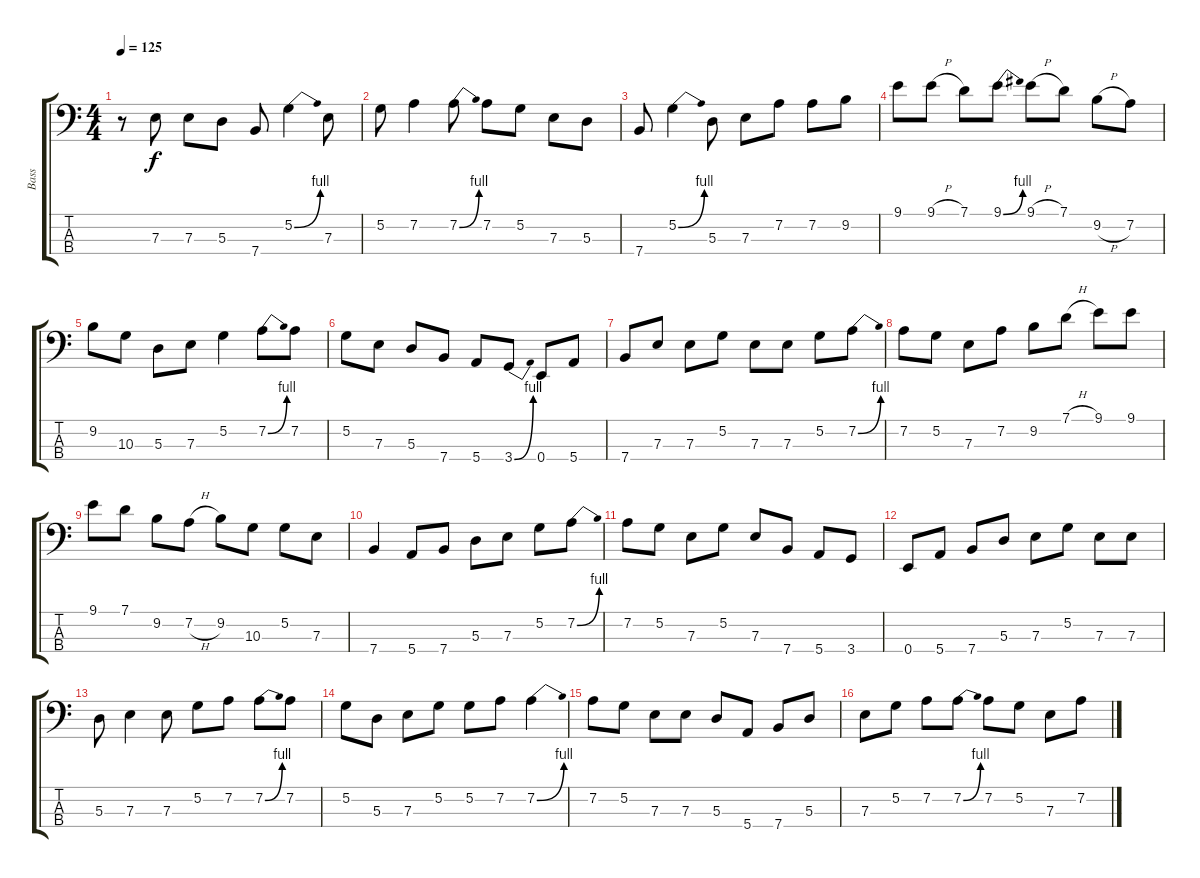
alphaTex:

\track ("Bass" "Bass") {instrument electricbassfinger}
\staff {score tabs}
\tuning (G2 D2 A1 E1) {hide}
\ts (4 4)
\tempo 125
\clef f4
\ks c
r.8{dy f instrument electricbassfinger} 7.3.8 7.3.8 5.3.8 7.4.8 5.2{be (bend 0 0 60 4)}.4 7.3.8 |
5.2.8 7.2.4 7.2{be (bend 0 0 60 4)}.8 7.2.8 5.2.8 7.3.8 5.3.8 |
7.4.8 5.2{be (bend 0 0 60 4)}.4 5.3.8 7.3.8 7.2.8 7.2.8 9.2.8 |
9.1.8 9.1{h}.8 7.1.8 9.1{be (bend 0 0 60 4)}.8 9.1{h}.8 7.1.8 9.2{h}.8 7.2.8 |
9.2.8 10.3.8 5.3.8 7.3.8 5.2.4 7.2{be (bend 0 0 60 4)}.8 7.2.8 |
5.2.8 7.3.8 5.3.8 7.4.8 5.4.8 3.4{be (bend 0 0 60 4)}.8 0.4.8 5.4.8 |
7.4.8 7.3.8 7.3.8 5.2.8 7.3.8 7.3.8 5.2.8 7.2{be (bend 0 0 60 4)}.8 |
7.2.8 5.2.8 7.3.8 7.2.8 9.2.8 7.1{h}.8 9.1.8 9.1.8 |
9.1.8 7.1.8 9.2.8 7.2{h}.8 9.2.8 10.3.8 5.2.8 7.3.8 |
7.4.4 5.4.8 7.4.8 5.3.8 7.3.8 5.2.8 7.2{be (bend 0 0 60 4)}.8 |
7.2.8 5.2.8 7.3.8 5.2.8 7.3.8 7.4.8 5.4.8 3.4.8 |
0.4.8 5.4.8 7.4.8 5.3.8 7.3.8 5.2.8 7.3.8 7.3.8 |
5.3.8 7.3.4 7.3.8 5.2.8 7.2.8 7.2{be (bend 0 0 60 4)}.8 7.2.8 |
5.2.8 5.3.8 7.3.8 5.2.8 5.2.8 7.2.8 7.2{be (bend 0 0 60 4)}.4 |
7.2.8 5.2.8 7.3.8 7.3.8 5.3.8 5.4.8 7.4.8 5.3.8 |
7.3.8 5.2.8 7.2.8 7.2{be (bend 0 0 60 4)}.8 7.2.8 5.2.8 7.3.8 7.2.8
